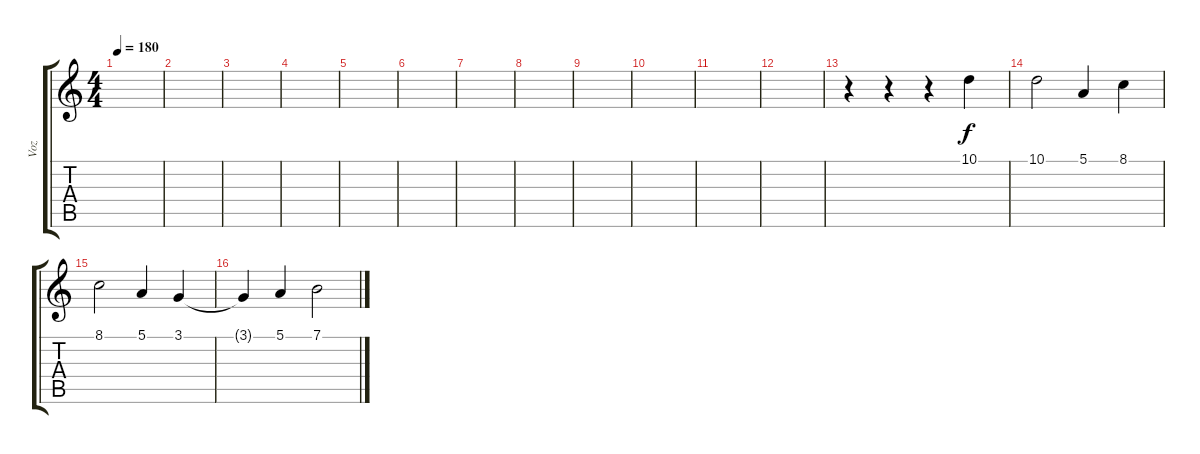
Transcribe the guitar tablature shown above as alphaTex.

\track ("Voz" "Voz") {instrument synthvoice}
\staff {score tabs}
\tuning (E4 B3 G3 D3 A2 E2) {hide}
\ts (4 4)
\tempo 180
\clef g2
\ks c
|
|
|
|
|
|
|
|
|
|
|
|
r.4 r.4 r.4 10.1.4 |
10.1.2 5.1.4 8.1.4 |
8.1.2 5.1.4 3.1.4 |
3.1{t}.4 5.1.4 7.1.2
